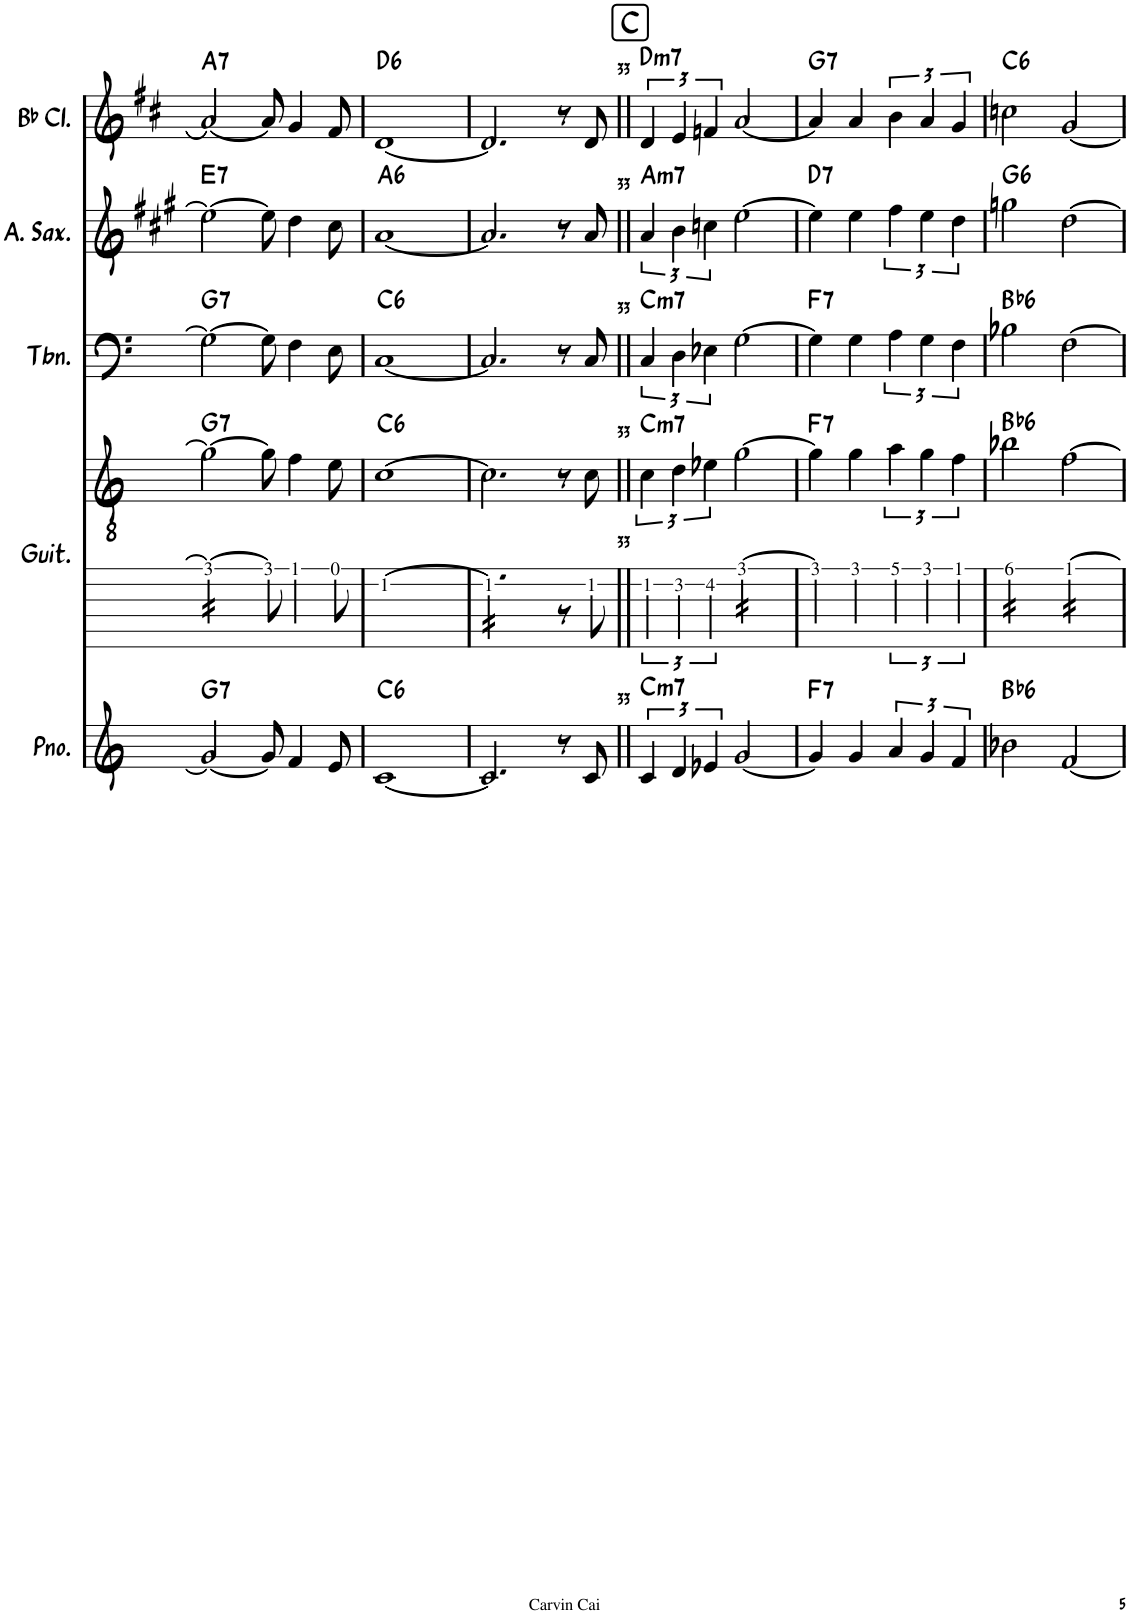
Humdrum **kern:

**kern	**harte	**kern	**kern	**harte	**kern	**harte	**kern	**harte	**kern	**harte
*part5	*part5	*part4	*part4	*part4	*part3	*part3	*part2	*part2	*part1	*part1
*staff6	*	*staff5	*staff4	*	*staff3	*	*staff2	*	*staff1	*
*I"钢琴	*	*I"原音吉他	*	*	*I"长号	*	*I"中音萨克斯	*	*I"降B调单簧管	*
!!LO:PB:g=z
*clefG2	*	*	*clefGv2	*	*clefF4	*	*clefG2	*	*clefG2	*
*	*	*	*	*	*	*	*Trd5c9	*	*Trd1c2	*
*k[]	*	*k[]	*k[]	*	*k[]	*	*k[f#c#g#]	*	*k[f#c#]	*
*M4/4	*	*M4/4	*M4/4	*	*M4/4	*	*M4/4	*	*M4/4	*
=30	=30	=30	=30	=30	=30	=30	=30	=30	=30	=30
!	!LO:H:kt=7	!	!	!LO:H:kt=7	!	!LO:H:kt=7	!	!LO:H:kt=7	!	!LO:H:kt=7
2g/_	G:7	2g\_	2g\_	G:7	2G\_	G:7	2ee\_	E:7	2a/_	A:7
8g/]	.	8g\]	8g\]	.	8G\]	.	8ee\]	.	8a/]	.
4f/	.	4f\	4f\	.	4F\	.	4dd\	.	4g/	.
8e/	.	8e\	8e\	.	8E\	.	8cc#\	.	8f#/	.
=31	=31	=31	=31	=31	=31	=31	=31	=31	=31	=31
!	!LO:H:kt=6	!	!	!LO:H:kt=6	!	!LO:H:kt=6	!	!LO:H:kt=6	!	!LO:H:kt=6
[1c	C:maj6	[1c	[1c	C:maj6	[1C	C:maj6	[1a	A:maj6	[1d	D:maj6
=32	=32	=32	=32	=32	=32	=32	=32	=32	=32	=32
2.c/]	.	2.c\]	2.c\]	.	2.C/]	.	2.a/]	.	2.d/]	.
8r	.	8r	8r	.	8r	.	8r	.	8r	.
8c/	.	8c\	8c\	.	8C/	.	8a/	.	8d/	.
!!LO:REH:place=s1:a:B:cj:fs=14:t=C
=33||	=33||	=33||	=33||	=33||	=33||	=33||	=33||	=33||	=33||	=33||
!	!LO:H:kt=m7	!	!	!LO:H:kt=m7	!	!LO:H:kt=m7	!	!LO:H:kt=m7	!	!LO:H:kt=m7
6c/	C:min7	6c\	6c\	C:min7	6C/	C:min7	6a/	A:min7	6d/	D:min7
6d/	.	6d\	6d\	.	6D\	.	6b\	.	6e/	.
6e-X/	.	6e-X\	6e-X\	.	6E-X\	.	6ccn\	.	6fn/	.
[2g/	.	[2g\	[2g\	.	[2G\	.	[2ee\	.	[2a/	.
=34	=34	=34	=34	=34	=34	=34	=34	=34	=34	=34
!	!LO:H:kt=7	!	!	!LO:H:kt=7	!	!LO:H:kt=7	!	!LO:H:kt=7	!	!LO:H:kt=7
4g/]	F:7	4g\]	4g\]	F:7	4G\]	F:7	4ee\]	D:7	4a/]	G:7
4g/	.	4g\	4g\	.	4G\	.	4ee\	.	4a/	.
6a/	.	6a\	6a\	.	6A\	.	6ff#\	.	6b\	.
6g/	.	6g\	6g\	.	6G\	.	6ee\	.	6a/	.
6f/	.	6f\	6f\	.	6F\	.	6dd\	.	6g/	.
=35	=35	=35	=35	=35	=35	=35	=35	=35	=35	=35
!	!LO:H:kt=6	!	!	!LO:H:kt=6	!	!LO:H:kt=6	!	!LO:H:kt=6	!	!LO:H:kt=6
2b-X\	Bb:maj6	2b-X\	2b-X\	Bb:maj6	2B-X\	Bb:maj6	2ggn\	G:maj6	2ccn\	C:maj6
[2f/	.	[2f\	[2f\	.	[2F\	.	[2dd\	.	[2g/	.
=	=	=	=	=	=	=	=	=	=	=
*-	*-	*-	*-	*-	*-	*-	*-	*-	*-	*-
